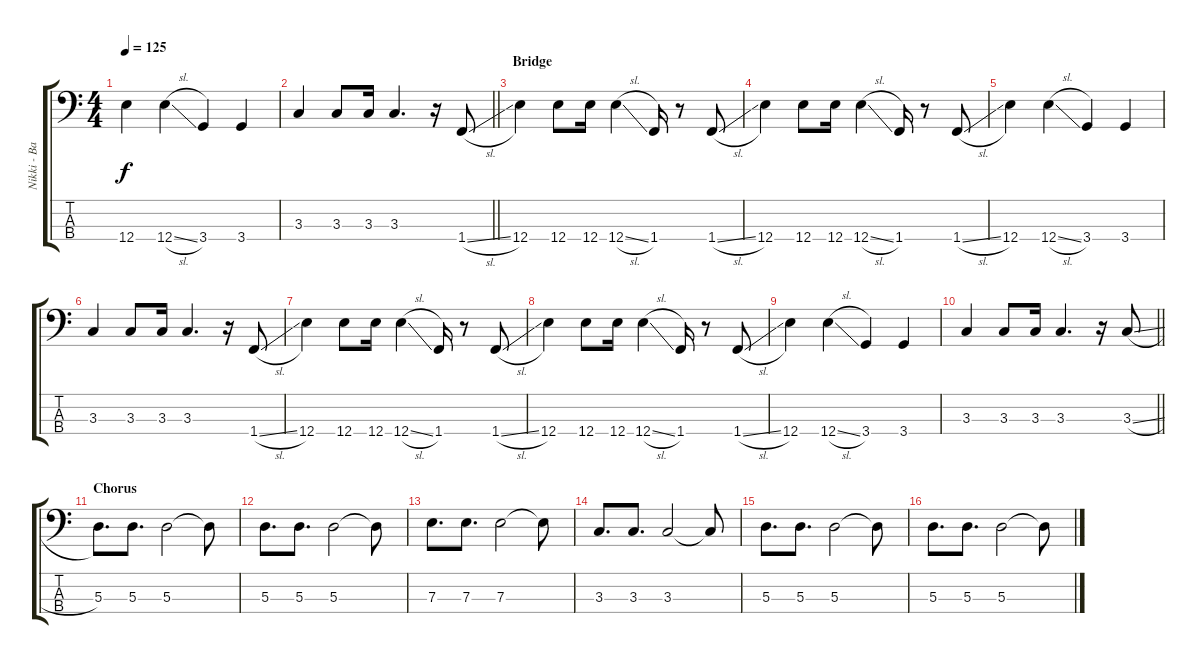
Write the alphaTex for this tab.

\track ("Nikki - Bass" "Nikki - Ba") {instrument electricbassfinger}
\staff {score tabs}
\tuning (G2 D2 A1 E1) {hide}
\ts (4 4)
\tempo 125
\clef f4
\ks c
12.4.4{dy f} 12.4{sl}.4 3.4.4 3.4.4 |
\barLineRight lightlight
3.3.4 3.3.8 3.3.16 3.3.4{d} r.16 1.4{sl}.8 |
\section ("" "Bridge")
12.4.4 12.4.8 12.4.16 12.4{sl}.4 1.4.16 r.8 1.4{sl}.8 |
12.4.4 12.4.8 12.4.16 12.4{sl}.4 1.4.16 r.8 1.4{sl}.8 |
12.4.4 12.4{sl}.4 3.4.4 3.4.4 |
3.3.4 3.3.8 3.3.16 3.3.4{d} r.16 1.4{sl}.8 |
12.4.4 12.4.8 12.4.16 12.4{sl}.4 1.4.16 r.8 1.4{sl}.8 |
12.4.4 12.4.8 12.4.16 12.4{sl}.4 1.4.16 r.8 1.4{sl}.8 |
12.4.4 12.4{sl}.4 3.4.4 3.4.4 |
\barLineRight lightlight
3.3.4 3.3.8 3.3.16 3.3.4{d} r.16 3.3{sl}.8 |
\section ("" "Chorus")
5.3.8{d} 5.3.8{d} 5.3.2 5.3{t}.8 |
5.3.8{d} 5.3.8{d} 5.3.2 5.3{t}.8 |
7.3.8{d} 7.3.8{d} 7.3.2 7.3{t}.8 |
3.3.8{d} 3.3.8{d} 3.3.2 3.3{t}.8 |
5.3.8{d} 5.3.8{d} 5.3.2 5.3{t}.8 |
5.3.8{d} 5.3.8{d} 5.3.2 5.3{t}.8
